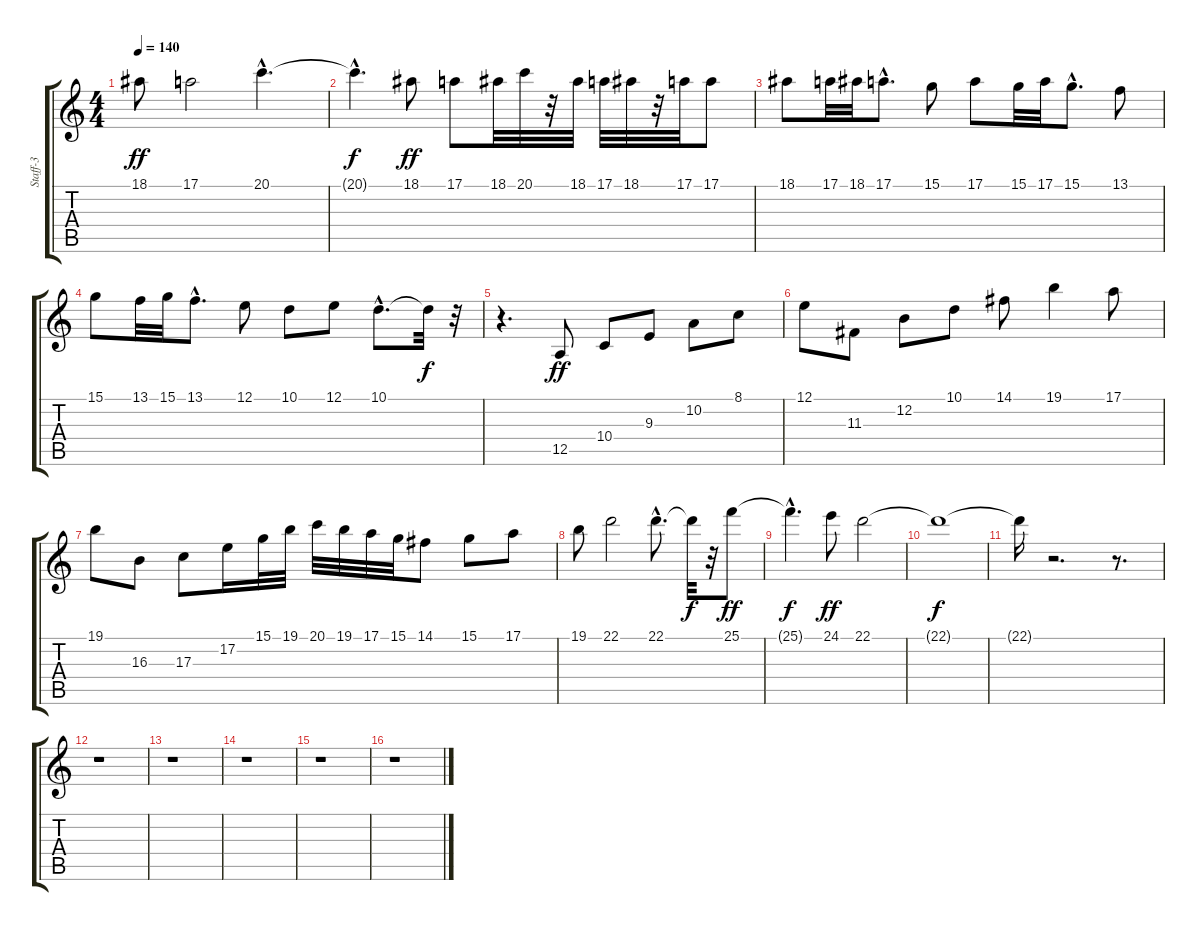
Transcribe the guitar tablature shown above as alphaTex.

\track ("Staff-3" "Staff-3") {instrument cello}
\staff {score tabs}
\tuning (E4 B3 G3 D3 A2 E2) {hide}
\ts (4 4)
\tempo 140
\clef g2
\ks c
18.1.8{dy ff} 17.1.2 20.1{hac}.4{d} |
20.1{hac t}.4{d dy f} 18.1.8{dy ff} 17.1.8 18.1.32 20.1.32 r.32 18.1.32 17.1.32 18.1.32 r.32 17.1.32 17.1.8 |
18.1.8 17.1.32 18.1.32 17.1{hac}.8{d} 15.1.8 17.1.8 15.1.32 17.1.32 15.1{hac}.8{d} 13.1.8 |
15.1.8 13.1.32 15.1.32 13.1{hac}.8{d} 12.1.8 10.1.8 12.1.8 10.1{hac}.8{d} 10.1{t}.32{dy f} r.32 |
r.4{d} 12.5.8{dy ff} 10.4.8 9.3.8 10.2.8 8.1.8 |
12.1.8 11.3.8 12.2.8 10.1.8 14.1.8 19.1.4 17.1.8 |
19.1.8 16.3.8 17.3.8 17.2.16 15.1.32 19.1.32 20.1.32 19.1.32 17.1.32 15.1.32 14.1.8 15.1.8 17.1.8 |
19.1.8 22.1.2 22.1{hac}.8{d} 22.1{t}.32{dy f} r.32 25.1.8{dy ff} |
25.1{hac t}.4{d dy f} 24.1.8{dy ff} 22.1.2{volume 16} |
22.1{t}.1{dy f} |
22.1{t}.16 r.2{d} r.8{d} |
r.1 |
r.1 |
r.1 |
r.1 |
r.1
